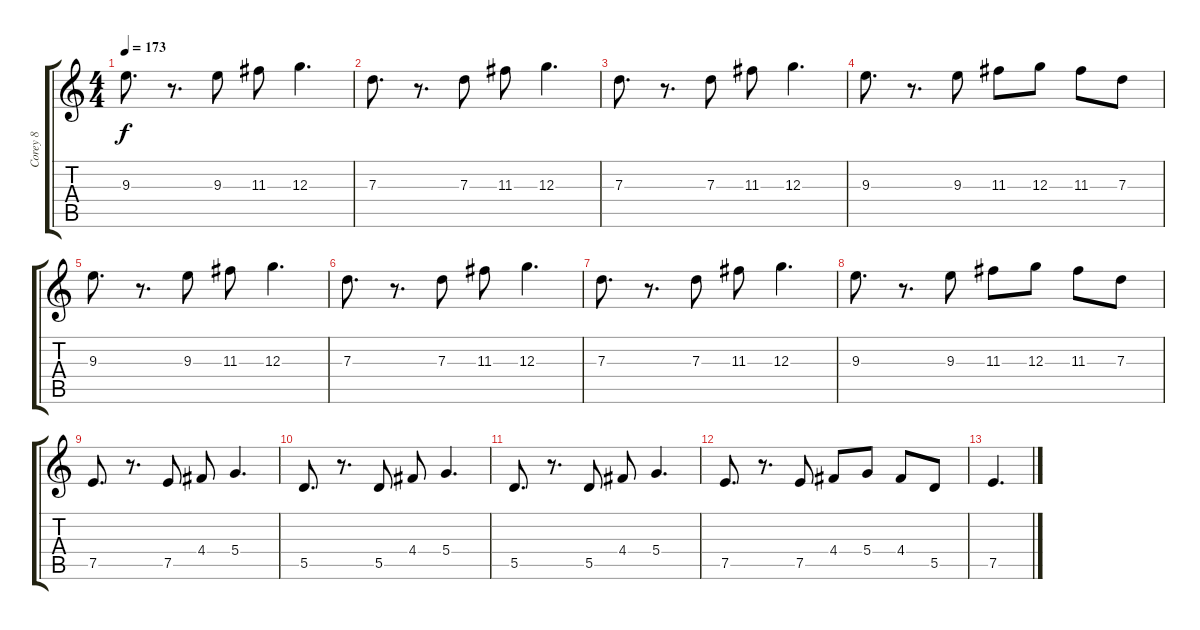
\track ("Corey 8" "Corey 8") {instrument overdrivenguitar}
\staff {score tabs}
\tuning (E4 B3 G3 D3 A2 E2) {hide}
\ts (4 4)
\tempo 173
\clef g2
\ks c
9.3.8{d dy f} r.8{d} 9.3.8 11.3.8 12.3.4{d} |
7.3.8{d} r.8{d} 7.3.8 11.3.8 12.3.4{d} |
7.3.8{d} r.8{d} 7.3.8 11.3.8 12.3.4{d} |
9.3.8{d} r.8{d} 9.3.8 11.3.8 12.3.8 11.3.8 7.3.8 |
9.3.8{d} r.8{d} 9.3.8 11.3.8 12.3.4{d} |
7.3.8{d} r.8{d} 7.3.8 11.3.8 12.3.4{d} |
7.3.8{d} r.8{d} 7.3.8 11.3.8 12.3.4{d} |
9.3.8{d} r.8{d} 9.3.8 11.3.8 12.3.8 11.3.8 7.3.8 |
7.5.8{d} r.8{d} 7.5.8 4.4.8 5.4.4{d} |
5.5.8{d} r.8{d} 5.5.8 4.4.8 5.4.4{d} |
5.5.8{d} r.8{d} 5.5.8 4.4.8 5.4.4{d} |
7.5.8{d} r.8{d} 7.5.8 4.4.8 5.4.8 4.4.8 5.5.8 |
7.5.4{d}
